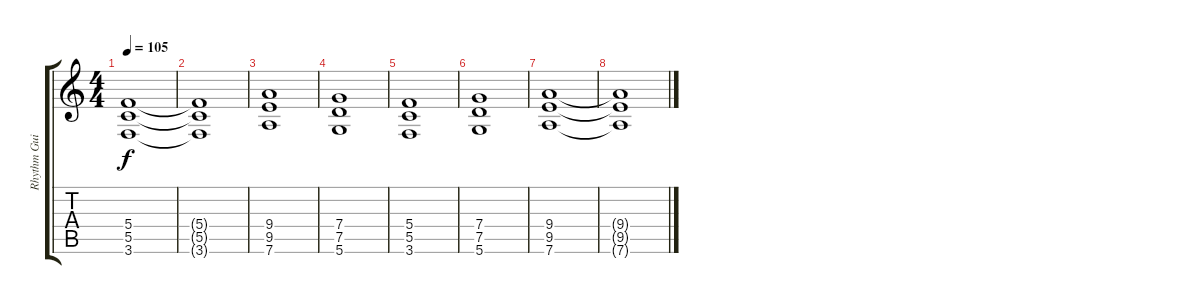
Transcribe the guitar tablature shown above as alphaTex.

\track ("Rhythm Guitar 2" "Rhythm Gui") {instrument overdrivenguitar}
\staff {score tabs}
\tuning (D4 A3 F3 C3 G2 D2) {hide}
\ts (4 4)
\tempo 105
\clef g2
\ks c
(5.4 5.5 3.6).1{dy f} |
(5.4{t} 5.5{t} 3.6{t}).1 |
(9.4 9.5 7.6).1 |
(7.4 7.5 5.6).1 |
(5.4 5.5 3.6).1 |
(7.4 7.5 5.6).1 |
(9.4 9.5 7.6).1 |
(9.4{t} 9.5{t} 7.6{t}).1
